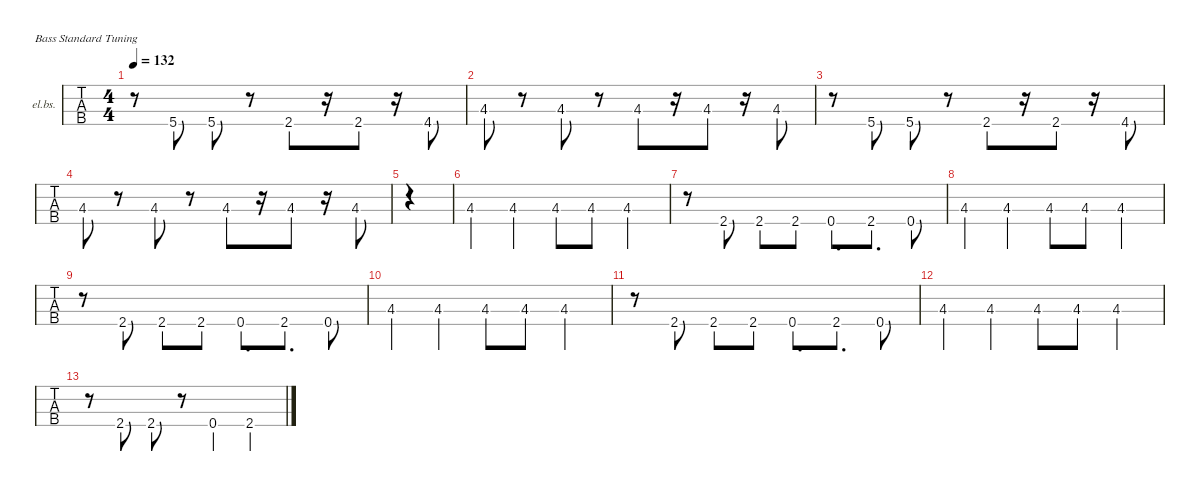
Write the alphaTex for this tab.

\defaultSystemsLayout 4
\hideDynamics
\bracketExtendMode nobrackets
\firstSystemTrackNameOrientation horizontal
\otherSystemsTrackNameOrientation horizontal
\track ("Electric Bass" "el.bs.") {instrument electricbassfinger}
\staff {tabs}
\tuning (G2 D2 A1 E1)
\ts (4 4)
\tempo 132
\clef f4
\ks c
r.8{dy mf} 5.4.8 5.4.8 r.8 2.4{acc #}.8 r.16 2.4{acc #}.8 r.16 4.4{acc #}.8 |
4.3{acc #}.8 r.8 4.3{acc #}.8 r.8 4.3{acc #}.8 r.16 4.3{acc #}.8 r.16 4.3{acc #}.8 |
r.8 5.4.8 5.4.8 r.8 2.4{acc #}.8 r.16 2.4{acc #}.8 r.16 4.4{acc #}.8 |
4.3{acc #}.8 r.8 4.3{acc #}.8 r.8 4.3{acc #}.8 r.16 4.3{acc #}.8 r.16 4.3{acc #}.8 |
|
4.3{acc #}.4 4.3{acc #}.4 4.3{acc #}.8 4.3{acc #}.8 4.3{acc #}.4 |
r.8 2.4{acc #}.8 2.4{acc #}.8 2.4{acc #}.8 0.4.8{d} 2.4{acc #}.8{d} 0.4.8 |
4.3{acc #}.4 4.3{acc #}.4 4.3{acc #}.8 4.3{acc #}.8 4.3{acc #}.4 |
r.8 2.4{acc #}.8 2.4{acc #}.8 2.4{acc #}.8 0.4.8{d} 2.4{acc #}.8{d} 0.4.8 |
4.3{acc #}.4 4.3{acc #}.4 4.3{acc #}.8 4.3{acc #}.8 4.3{acc #}.4 |
r.8 2.4{acc #}.8 2.4{acc #}.8 2.4{acc #}.8 0.4.8{d} 2.4{acc #}.8{d} 0.4.8 |
4.3{acc #}.4 4.3{acc #}.4 4.3{acc #}.8 4.3{acc #}.8 4.3{acc #}.4 |
r.8 2.4{acc #}.8 2.4{acc #}.8 r.8 0.4.4 2.4{acc #}.4
